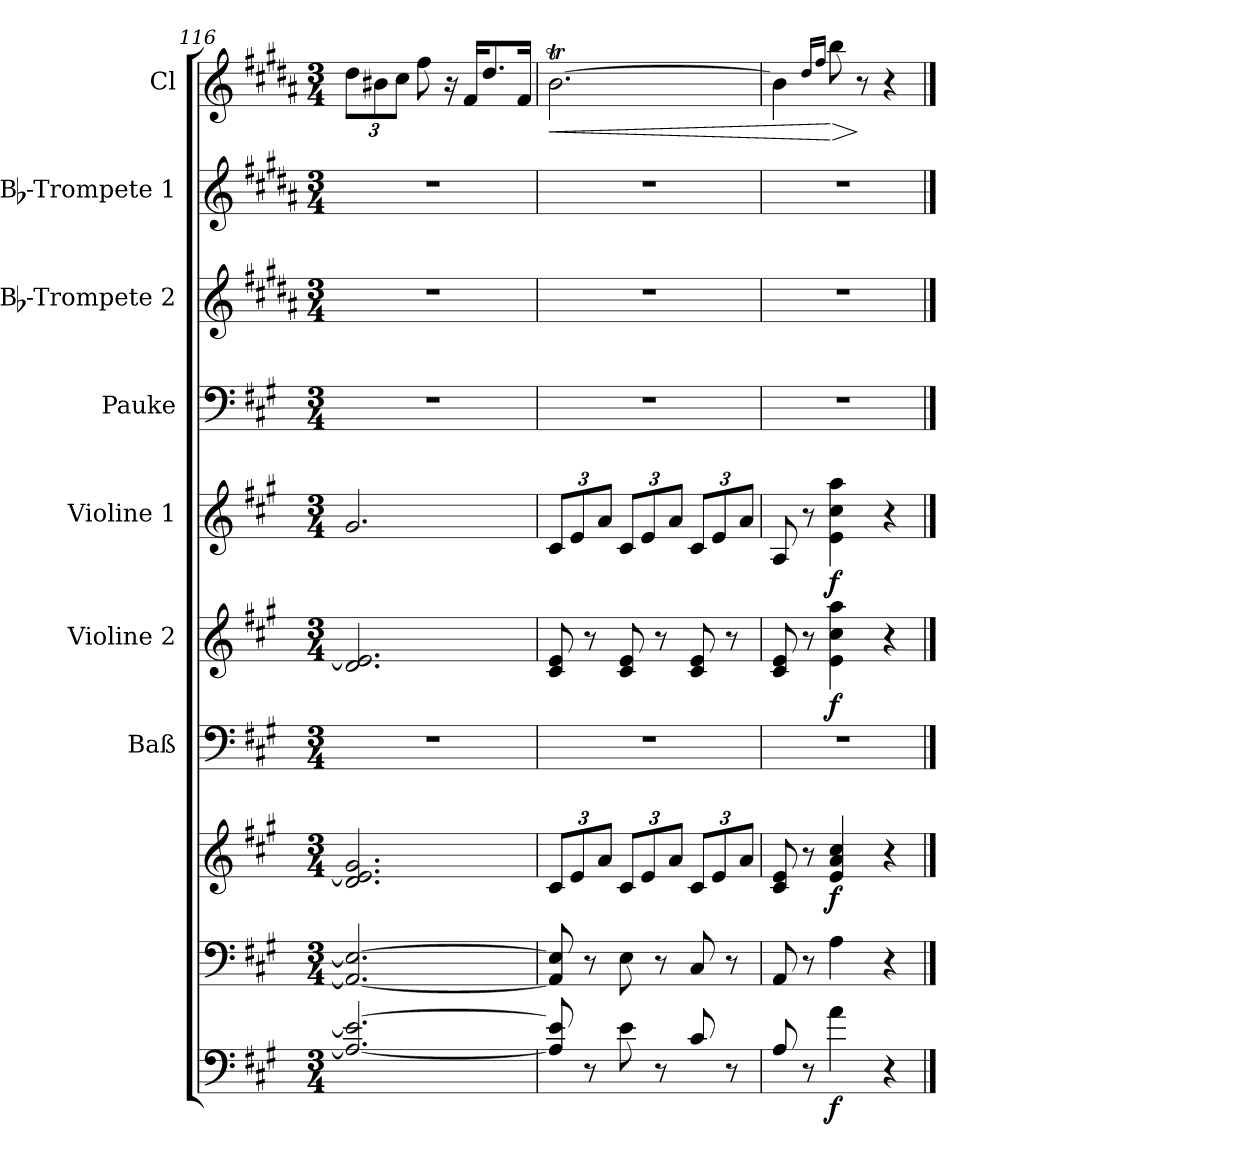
**kern	**dynam	**kern	**kern	**dynam	**kern	**kern	**dynam	**kern	**dynam	**kern	**kern	**kern	**kern	**dynam
*part9	*part9	*part8	*part8	*part8	*part7	*part6	*part6	*part5	*part5	*part4	*part3	*part2	*part1	*part1
*staff10	*staff10	*staff9	*staff8	*staff8/9	*staff7	*staff6	*staff6	*staff5	*staff5	*staff4	*staff3	*staff2	*staff1	*staff1
*	*	*	*	*	*I"Baß	*I"Violine 2	*	*I"Violine 1	*	*I"Pauke	*I"Bb-Trompete 2	*I"Bb-Trompete 1	*I"Cl	*
*	*	*	*	*	*I'Baß	*I'Vln. 2	*	*I'Vln. 1	*	*I'Pk.	*I'Bb Trp. 2	*I'Bb Trp. 1	*	*
*clefF4	*	*clefF4	*clefG2	*	*clefF4	*clefG2	*	*clefG2	*	*clefF4	*clefG2	*clefG2	*clefG2	*
*ITrd7c12	*	*	*	*	*	*	*	*	*	*	*ITrd1c2	*ITrd1c2	*ITrd1c2	*
*k[f#c#g#]	*	*k[f#c#g#]	*k[f#c#g#]	*	*k[f#c#g#]	*k[f#c#g#]	*	*k[f#c#g#]	*	*k[f#c#g#]	*k[f#c#g#]	*k[f#c#g#]	*k[f#c#g#]	*
*A:	*	*A:	*A:	*	*A:	*A:	*	*A:	*	*A:	*A:	*A:	*A:	*
*M3/4	*	*M3/4	*M3/4	*	*M3/4	*M3/4	*	*M3/4	*	*M3/4	*M3/4	*M3/4	*M3/4	*
=116	=116	=116	=116	=116	=116	=116	=116	=116	=116	=116	=116	=116	=116	=116
2.AA/_ 2.E/_	.	2.AA/_ 2.E/_	2.d/ 2.e/] 2.g#/	.	2.r	2.d/ 2.e/]	.	2.g#/	.	2.r	2.r	2.r	12cc#\L	.
.	.	.	.	.	.	.	.	.	.	.	.	.	12a#X\	.
.	.	.	.	.	.	.	.	.	.	.	.	.	12b\J	.
.	.	.	.	.	.	.	.	.	.	.	.	.	8ee\	.
.	.	.	.	.	.	.	.	.	.	.	.	.	16r	.
.	.	.	.	.	.	.	.	.	.	.	.	.	16e/KL	.
.	.	.	.	.	.	.	.	.	.	.	.	.	8.cc#/	.
.	.	.	.	.	.	.	.	.	.	.	.	.	16e/Jk	.
=117	=117	=117	=117	=117	=117	=117	=117	=117	=117	=117	=117	=117	=117	=117
!	!	!	!	!	!	!	!	!	!	!	!	!	!	!LO:HP:b
8AA/] 8E/]	.	8AA/] 8E/]	12c#/L	.	2.r	8c#/ 8e/	.	12c#/L	.	2.r	2.r	2.r	[2.aT\	<
.	.	.	12e/	.	.	.	.	12e/	.	.	.	.	.	.
8r	.	8r	.	.	.	8r	.	.	.	.	.	.	.	.
.	.	.	12a/J	.	.	.	.	12a/J	.	.	.	.	.	.
8E\	.	8E\	12c#/L	.	.	8c#/ 8e/	.	12c#/L	.	.	.	.	.	.
.	.	.	12e/	.	.	.	.	12e/	.	.	.	.	.	.
8r	.	8r	.	.	.	8r	.	.	.	.	.	.	.	.
.	.	.	12a/J	.	.	.	.	12a/J	.	.	.	.	.	.
8C#/	.	8C#/	12c#/L	.	.	8c#/ 8e/	.	12c#/L	.	.	.	.	.	.
.	.	.	12e/	.	.	.	.	12e/	.	.	.	.	.	.
8r	.	8r	.	.	.	8r	.	.	.	.	.	.	.	.
.	.	.	12a/J	.	.	.	.	12a/J	.	.	.	.	.	.
=118	=118	=118	=118	=118	=118	=118	=118	=118	=118	=118	=118	=118	=118	=118
8AA/	.	8AA/	8c#/ 8e/	.	2.r	8c#/ 8e/	.	8A/	.	2.r	2.r	2.r	4a\]	.
8r	.	8r	8r	.	.	8r	.	8r	.	.	.	.	.	.
.	.	.	.	.	.	.	.	.	.	.	.	.	16qcc#/LL	.
.	.	.	.	.	.	.	.	.	.	.	.	.	16qee/JJ	.
!	!LO:DY:b	!	!	!LO:DY:b	!	!	!LO:DY:b	!	!LO:DY:b	!	!	!	!	!LO:HP:n=1:b
4A\	f	4A\	4e/ 4a/ 4cc#/	f	.	4e\ 4cc#\ 4aa\	f	4e\ 4cc#\ 4aa\	f	.	.	.	8aa\	[ >
.	.	.	.	.	.	.	.	.	.	.	.	.	8r	]
4r	.	4r	4r	.	.	4r	.	4r	.	.	.	.	4r	.
==	==	==	==	==	==	==	==	==	==	==	==	==	==	==
*-	*-	*-	*-	*-	*-	*-	*-	*-	*-	*-	*-	*-	*-	*-
